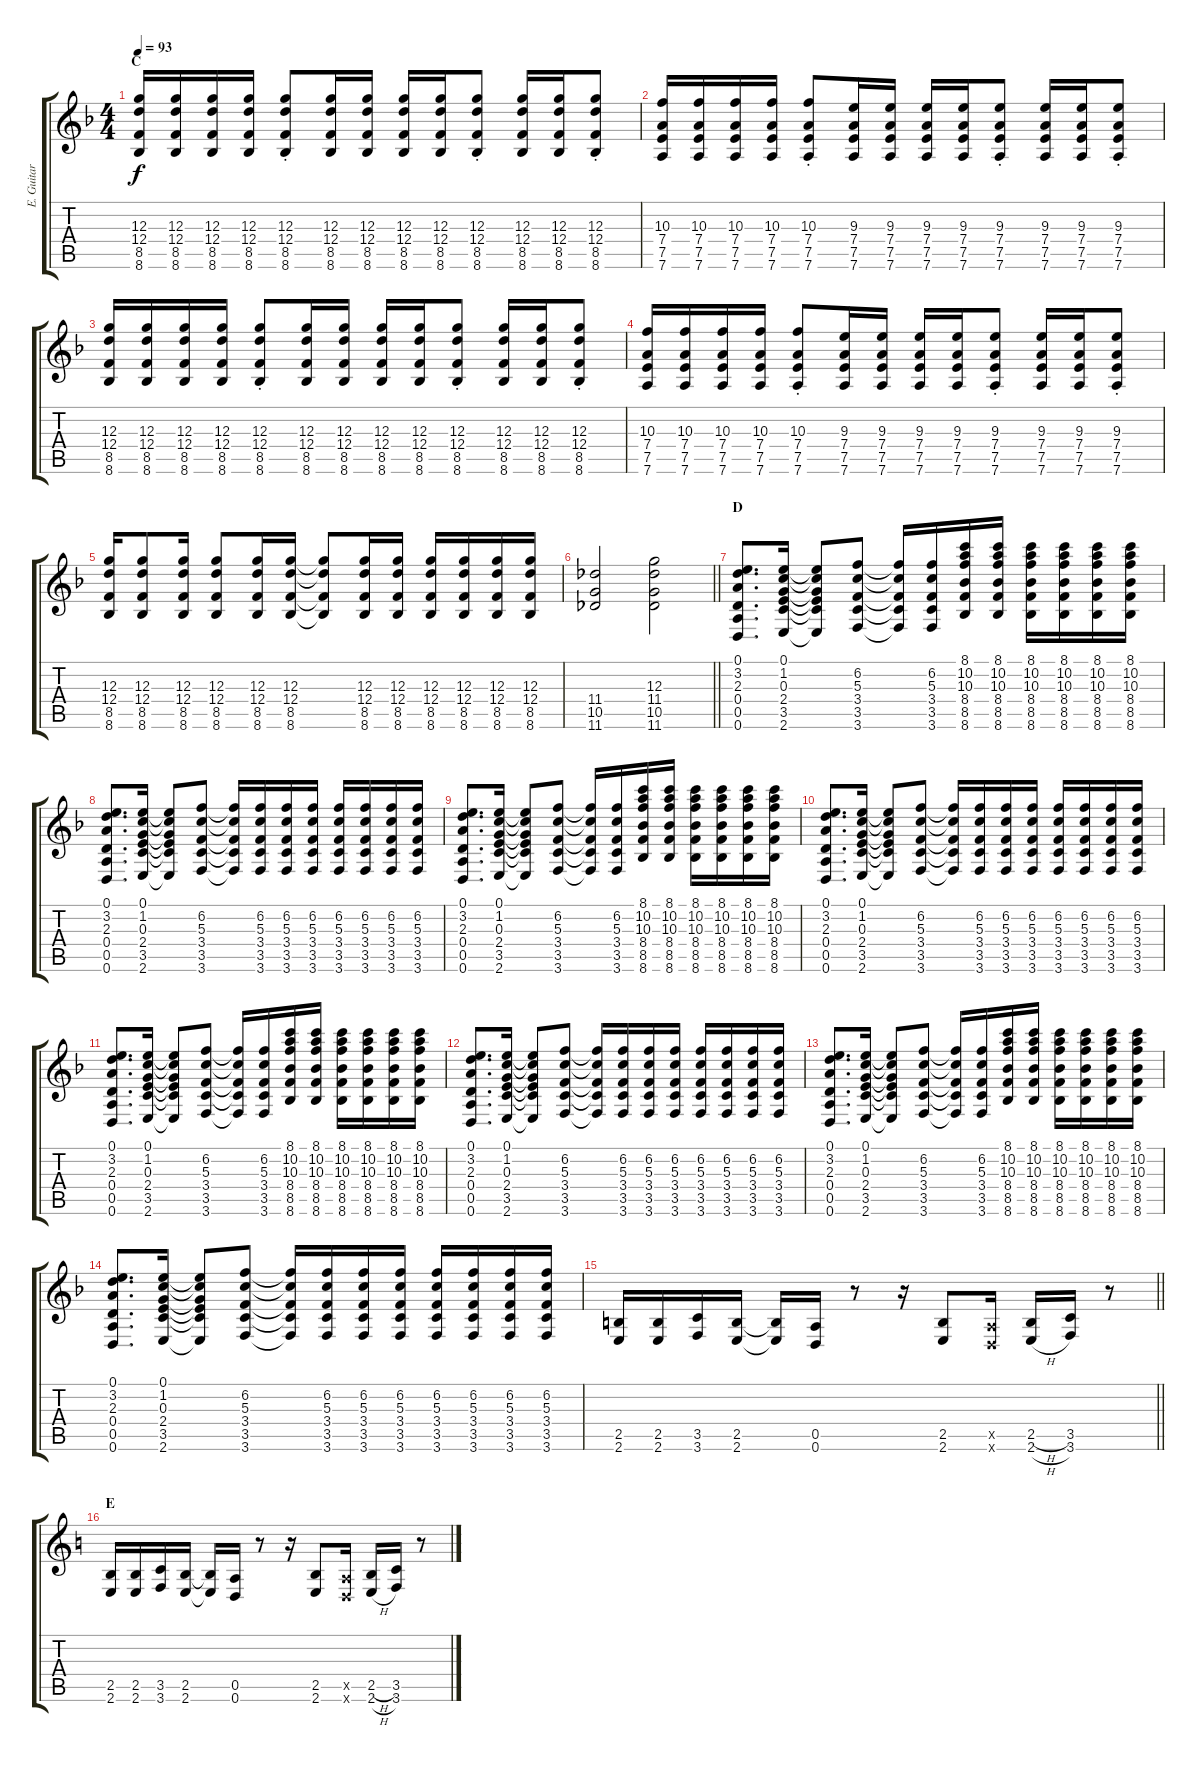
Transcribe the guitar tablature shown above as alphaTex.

\track ("E. Guitar II" "E. Guitar ") {instrument overdrivenguitar}
\staff {score tabs}
\tuning (E4 B3 G3 D3 A2 D2) {hide}
\ts (4 4)
\section ("" "C")
\tempo 93
\clef g2
\ks f
(12.3 12.4 8.5 8.6).16{dy f} (12.3 12.4 8.5 8.6).16 (12.3 12.4 8.5 8.6).16 (12.3 12.4 8.5 8.6).16 (12.3{st} 12.4{st} 8.5{st} 8.6{st}).8 (12.3 12.4 8.5 8.6).16 (12.3 12.4 8.5 8.6).16 (12.3 12.4 8.5 8.6).16 (12.3 12.4 8.5 8.6).16 (12.3{st} 12.4{st} 8.5{st} 8.6{st}).8 (12.3 12.4 8.5 8.6).16 (12.3 12.4 8.5 8.6).16 (12.3{st} 12.4{st} 8.5{st} 8.6{st}).8 |
(10.3 7.4 7.5 7.6).16 (10.3 7.4 7.5 7.6).16 (10.3 7.4 7.5 7.6).16 (10.3 7.4 7.5 7.6).16 (10.3{st} 7.4{st} 7.5{st} 7.6{st}).8 (9.3 7.4 7.5 7.6).16 (9.3 7.4 7.5 7.6).16 (9.3 7.4 7.5 7.6).16 (9.3 7.4 7.5 7.6).16 (9.3{st} 7.4{st} 7.5{st} 7.6{st}).8 (9.3 7.4 7.5 7.6).16 (9.3 7.4 7.5 7.6).16 (9.3{st} 7.4{st} 7.5{st} 7.6{st}).8 |
(12.3 12.4 8.5 8.6).16 (12.3 12.4 8.5 8.6).16 (12.3 12.4 8.5 8.6).16 (12.3 12.4 8.5 8.6).16 (12.3{st} 12.4{st} 8.5{st} 8.6{st}).8 (12.3 12.4 8.5 8.6).16 (12.3 12.4 8.5 8.6).16 (12.3 12.4 8.5 8.6).16 (12.3 12.4 8.5 8.6).16 (12.3{st} 12.4{st} 8.5{st} 8.6{st}).8 (12.3 12.4 8.5 8.6).16 (12.3 12.4 8.5 8.6).16 (12.3{st} 12.4{st} 8.5{st} 8.6{st}).8 |
(10.3 7.4 7.5 7.6).16 (10.3 7.4 7.5 7.6).16 (10.3 7.4 7.5 7.6).16 (10.3 7.4 7.5 7.6).16 (10.3{st} 7.4{st} 7.5{st} 7.6{st}).8 (9.3 7.4 7.5 7.6).16 (9.3 7.4 7.5 7.6).16 (9.3 7.4 7.5 7.6).16 (9.3 7.4 7.5 7.6).16 (9.3{st} 7.4{st} 7.5{st} 7.6{st}).8 (9.3 7.4 7.5 7.6).16 (9.3 7.4 7.5 7.6).16 (9.3{st} 7.4{st} 7.5{st} 7.6{st}).8 |
(12.3 12.4 8.5 8.6).16 (12.3 12.4 8.5 8.6).8 (12.3 12.4 8.5 8.6).16 (12.3 12.4 8.5 8.6).8 (12.3 12.4 8.5 8.6).16 (12.3 12.4 8.5 8.6).16 (12.3{t} 12.4{t} 8.5{t} 8.6{t}).8 (12.3 12.4 8.5 8.6).16 (12.3 12.4 8.5 8.6).16 (12.3 12.4 8.5 8.6).16 (12.3 12.4 8.5 8.6).16 (12.3 12.4 8.5 8.6).16 (12.3 12.4 8.5 8.6).16 |
\barLineRight lightlight
(11.4 10.5 11.6).2 (12.3 11.4 10.5 11.6).2 |
\section ("" "D")
(0.1 3.2 2.3 0.4 0.5 0.6).8{d} (0.1 1.2 0.3 2.4 3.5 2.6).16 (0.1{t} 1.2{t} 0.3{t} 2.4{t} 3.5{t} 2.6{t}).8 (6.2 5.3 3.4 3.5 3.6).8 (6.2{t} 5.3{t} 3.4{t} 3.5{t} 3.6{t}).16 (6.2 5.3 3.4 3.5 3.6).16 (8.1 10.2 10.3 8.4 8.5 8.6).16 (8.1 10.2 10.3 8.4 8.5 8.6).16 (8.1 10.2 10.3 8.4 8.5 8.6).16 (8.1 10.2 10.3 8.4 8.5 8.6).16 (8.1 10.2 10.3 8.4 8.5 8.6).16 (8.1 10.2 10.3 8.4 8.5 8.6).16 |
(0.1 3.2 2.3 0.4 0.5 0.6).8{d} (0.1 1.2 0.3 2.4 3.5 2.6).16 (0.1{t} 1.2{t} 0.3{t} 2.4{t} 3.5{t} 2.6{t}).8 (6.2 5.3 3.4 3.5 3.6).8 (6.2{t} 5.3{t} 3.4{t} 3.5{t} 3.6{t}).16 (6.2 5.3 3.4 3.5 3.6).16 (6.2 5.3 3.4 3.5 3.6).16 (6.2 5.3 3.4 3.5 3.6).16 (6.2 5.3 3.4 3.5 3.6).16 (6.2 5.3 3.4 3.5 3.6).16 (6.2 5.3 3.4 3.5 3.6).16 (6.2 5.3 3.4 3.5 3.6).16 |
(0.1 3.2 2.3 0.4 0.5 0.6).8{d} (0.1 1.2 0.3 2.4 3.5 2.6).16 (0.1{t} 1.2{t} 0.3{t} 2.4{t} 3.5{t} 2.6{t}).8 (6.2 5.3 3.4 3.5 3.6).8 (6.2{t} 5.3{t} 3.4{t} 3.5{t} 3.6{t}).16 (6.2 5.3 3.4 3.5 3.6).16 (8.1 10.2 10.3 8.4 8.5 8.6).16 (8.1 10.2 10.3 8.4 8.5 8.6).16 (8.1 10.2 10.3 8.4 8.5 8.6).16 (8.1 10.2 10.3 8.4 8.5 8.6).16 (8.1 10.2 10.3 8.4 8.5 8.6).16 (8.1 10.2 10.3 8.4 8.5 8.6).16 |
(0.1 3.2 2.3 0.4 0.5 0.6).8{d} (0.1 1.2 0.3 2.4 3.5 2.6).16 (0.1{t} 1.2{t} 0.3{t} 2.4{t} 3.5{t} 2.6{t}).8 (6.2 5.3 3.4 3.5 3.6).8 (6.2{t} 5.3{t} 3.4{t} 3.5{t} 3.6{t}).16 (6.2 5.3 3.4 3.5 3.6).16 (6.2 5.3 3.4 3.5 3.6).16 (6.2 5.3 3.4 3.5 3.6).16 (6.2 5.3 3.4 3.5 3.6).16 (6.2 5.3 3.4 3.5 3.6).16 (6.2 5.3 3.4 3.5 3.6).16 (6.2 5.3 3.4 3.5 3.6).16 |
(0.1 3.2 2.3 0.4 0.5 0.6).8{d} (0.1 1.2 0.3 2.4 3.5 2.6).16 (0.1{t} 1.2{t} 0.3{t} 2.4{t} 3.5{t} 2.6{t}).8 (6.2 5.3 3.4 3.5 3.6).8 (6.2{t} 5.3{t} 3.4{t} 3.5{t} 3.6{t}).16 (6.2 5.3 3.4 3.5 3.6).16 (8.1 10.2 10.3 8.4 8.5 8.6).16 (8.1 10.2 10.3 8.4 8.5 8.6).16 (8.1 10.2 10.3 8.4 8.5 8.6).16 (8.1 10.2 10.3 8.4 8.5 8.6).16 (8.1 10.2 10.3 8.4 8.5 8.6).16 (8.1 10.2 10.3 8.4 8.5 8.6).16 |
(0.1 3.2 2.3 0.4 0.5 0.6).8{d} (0.1 1.2 0.3 2.4 3.5 2.6).16 (0.1{t} 1.2{t} 0.3{t} 2.4{t} 3.5{t} 2.6{t}).8 (6.2 5.3 3.4 3.5 3.6).8 (6.2{t} 5.3{t} 3.4{t} 3.5{t} 3.6{t}).16 (6.2 5.3 3.4 3.5 3.6).16 (6.2 5.3 3.4 3.5 3.6).16 (6.2 5.3 3.4 3.5 3.6).16 (6.2 5.3 3.4 3.5 3.6).16 (6.2 5.3 3.4 3.5 3.6).16 (6.2 5.3 3.4 3.5 3.6).16 (6.2 5.3 3.4 3.5 3.6).16 |
(0.1 3.2 2.3 0.4 0.5 0.6).8{d} (0.1 1.2 0.3 2.4 3.5 2.6).16 (0.1{t} 1.2{t} 0.3{t} 2.4{t} 3.5{t} 2.6{t}).8 (6.2 5.3 3.4 3.5 3.6).8 (6.2{t} 5.3{t} 3.4{t} 3.5{t} 3.6{t}).16 (6.2 5.3 3.4 3.5 3.6).16 (8.1 10.2 10.3 8.4 8.5 8.6).16 (8.1 10.2 10.3 8.4 8.5 8.6).16 (8.1 10.2 10.3 8.4 8.5 8.6).16 (8.1 10.2 10.3 8.4 8.5 8.6).16 (8.1 10.2 10.3 8.4 8.5 8.6).16 (8.1 10.2 10.3 8.4 8.5 8.6).16 |
(0.1 3.2 2.3 0.4 0.5 0.6).8{d} (0.1 1.2 0.3 2.4 3.5 2.6).16 (0.1{t} 1.2{t} 0.3{t} 2.4{t} 3.5{t} 2.6{t}).8 (6.2 5.3 3.4 3.5 3.6).8 (6.2{t} 5.3{t} 3.4{t} 3.5{t} 3.6{t}).16 (6.2 5.3 3.4 3.5 3.6).16 (6.2 5.3 3.4 3.5 3.6).16 (6.2 5.3 3.4 3.5 3.6).16 (6.2 5.3 3.4 3.5 3.6).16 (6.2 5.3 3.4 3.5 3.6).16 (6.2 5.3 3.4 3.5 3.6).16 (6.2 5.3 3.4 3.5 3.6).16 |
\barLineRight lightlight
(2.5 2.6).16 (2.5 2.6).16 (3.5 3.6).16 (2.5 2.6).16 (2.5{t} 2.6{t}).16 (0.5 0.6).16 r.8 r.16 (2.5 2.6).8 (0.5{x} 0.6{x}).16 (2.5{h} 2.6{h}).16 (3.5 3.6).16 r.8 |
\section ("" "E")
\ks c
(2.5 2.6).16 (2.5 2.6).16 (3.5 3.6).16 (2.5 2.6).16 (2.5{t} 2.6{t}).16 (0.5 0.6).16 r.8 r.16 (2.5 2.6).8 (0.5{x} 0.6{x}).16 (2.5{h} 2.6{h}).16 (3.5 3.6).16 r.8
